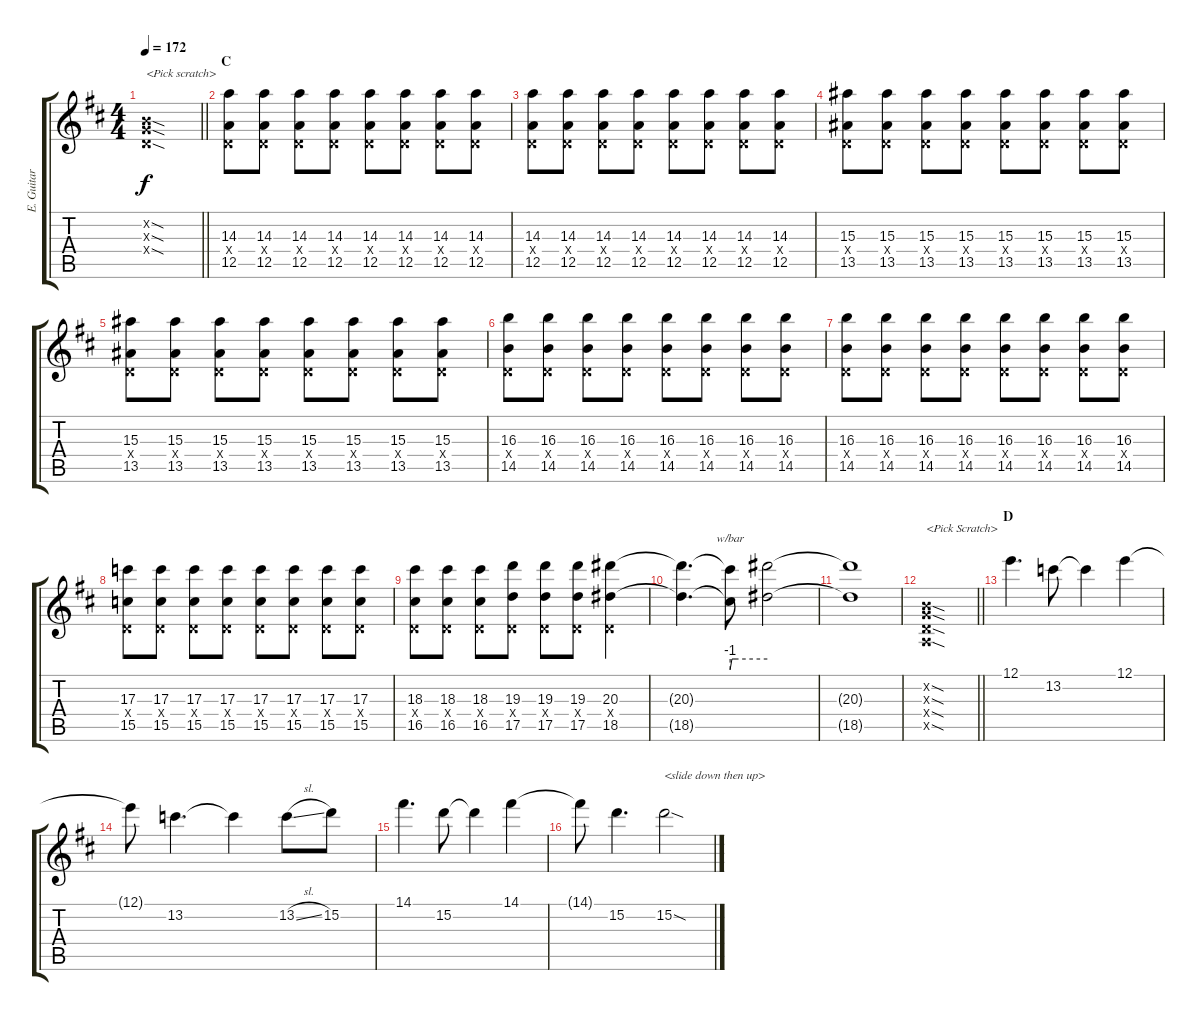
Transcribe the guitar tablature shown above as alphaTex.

\track ("E. Guitar III" "E. Guitar ") {instrument overdrivenguitar}
\staff {score tabs}
\tuning (E4 B3 G3 D3 A2 D2) {hide}
\ts (4 4)
\tempo 172
\clef g2
\barLineRight lightlight
\ks d
(0.2{sod x} 0.3{sod x} 0.4{sod x}).1{txt "<Pick scratch>" dy f} |
\section ("" "C")
(14.3 0.4{x} 12.5).8 (14.3 0.4{x} 12.5).8 (14.3 0.4{x} 12.5).8 (14.3 0.4{x} 12.5).8 (14.3 0.4{x} 12.5).8 (14.3 0.4{x} 12.5).8 (14.3 0.4{x} 12.5).8 (14.3 0.4{x} 12.5).8 |
(14.3 0.4{x} 12.5).8 (14.3 0.4{x} 12.5).8 (14.3 0.4{x} 12.5).8 (14.3 0.4{x} 12.5).8 (14.3 0.4{x} 12.5).8 (14.3 0.4{x} 12.5).8 (14.3 0.4{x} 12.5).8 (14.3 0.4{x} 12.5).8 |
(15.3 0.4{x} 13.5).8 (15.3 0.4{x} 13.5).8 (15.3 0.4{x} 13.5).8 (15.3 0.4{x} 13.5).8 (15.3 0.4{x} 13.5).8 (15.3 0.4{x} 13.5).8 (15.3 0.4{x} 13.5).8 (15.3 0.4{x} 13.5).8 |
(15.3 0.4{x} 13.5).8 (15.3 0.4{x} 13.5).8 (15.3 0.4{x} 13.5).8 (15.3 0.4{x} 13.5).8 (15.3 0.4{x} 13.5).8 (15.3 0.4{x} 13.5).8 (15.3 0.4{x} 13.5).8 (15.3 0.4{x} 13.5).8 |
(16.3 0.4{x} 14.5).8 (16.3 0.4{x} 14.5).8 (16.3 0.4{x} 14.5).8 (16.3 0.4{x} 14.5).8 (16.3 0.4{x} 14.5).8 (16.3 0.4{x} 14.5).8 (16.3 0.4{x} 14.5).8 (16.3 0.4{x} 14.5).8 |
(16.3 0.4{x} 14.5).8 (16.3 0.4{x} 14.5).8 (16.3 0.4{x} 14.5).8 (16.3 0.4{x} 14.5).8 (16.3 0.4{x} 14.5).8 (16.3 0.4{x} 14.5).8 (16.3 0.4{x} 14.5).8 (16.3 0.4{x} 14.5).8 |
(17.3 0.4{x} 15.5).8 (17.3 0.4{x} 15.5).8 (17.3 0.4{x} 15.5).8 (17.3 0.4{x} 15.5).8 (17.3 0.4{x} 15.5).8 (17.3 0.4{x} 15.5).8 (17.3 0.4{x} 15.5).8 (17.3 0.4{x} 15.5).8 |
(18.3 0.4{x} 16.5).8 (18.3 0.4{x} 16.5).8 (18.3 0.4{x} 16.5).8 (19.3 0.4{x} 17.5).8 (19.3 0.4{x} 17.5).8 (19.3 0.4{x} 17.5).8 (20.3 0.4{x} 18.5).4 |
(20.3{t} 18.5{t}).4{d} (20.3{t} 18.5{t}).8{tbe (custom default 0 -4 3 0 8 0 60 0)} (20.3{t} 18.5{t}).2 |
(20.3{t} 18.5{t}).1 |
\barLineRight lightlight
(0.2{sod x} 0.3{sod x} 0.4{sod x} 0.5{sod x}).1{txt "<Pick Scratch>"} |
\section ("" "D")
12.1.4{d} 13.2.8 13.2{t}.4 12.1.4 |
12.1{t}.8 13.2.4{d} 13.2{t}.4 13.2{sl}.8 15.2.8 |
14.1.4{d} 15.2.8 15.2{t}.4 14.1.4 |
14.1{t}.8 15.2.4{d} 15.2{sod}.2{txt "<slide down then up>"}
